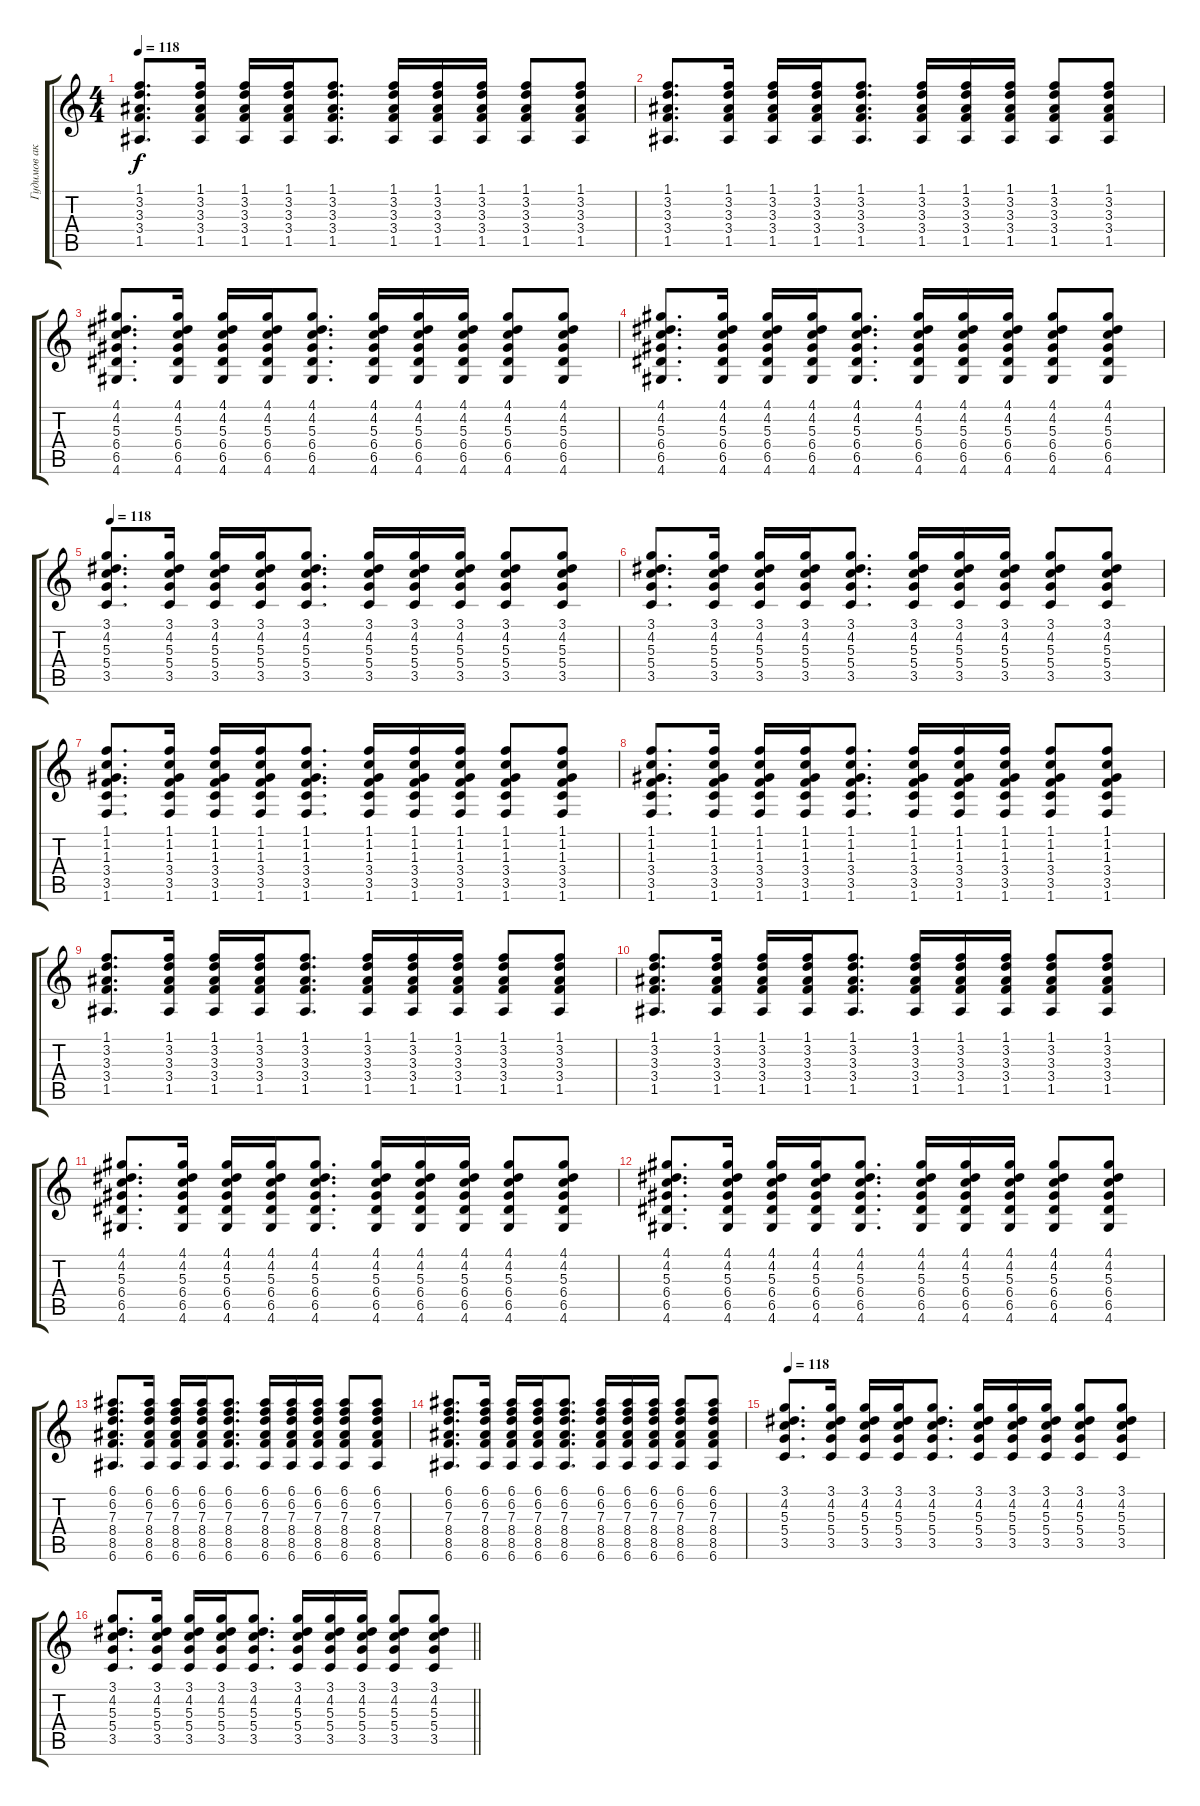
\track ("Гудимов аккорды" "Гудимов ак") {instrument acousticguitarsteel}
\staff {score tabs}
\tuning (E4 B3 G3 D3 A2 E2) {hide}
\ts (4 4)
\tempo 118
\clef g2
\ks c
(1.1 3.2 3.3 3.4 1.5).8{d dy f} (1.1 3.2 3.3 3.4 1.5).16 (1.1 3.2 3.3 3.4 1.5).16 (1.1 3.2 3.3 3.4 1.5).16 (1.1 3.2 3.3 3.4 1.5).8{d} (1.1 3.2 3.3 3.4 1.5).16 (1.1 3.2 3.3 3.4 1.5).16 (1.1 3.2 3.3 3.4 1.5).16 (1.1 3.2 3.3 3.4 1.5).8 (1.1 3.2 3.3 3.4 1.5).8 |
(1.1 3.2 3.3 3.4 1.5).8{d} (1.1 3.2 3.3 3.4 1.5).16 (1.1 3.2 3.3 3.4 1.5).16 (1.1 3.2 3.3 3.4 1.5).16 (1.1 3.2 3.3 3.4 1.5).8{d} (1.1 3.2 3.3 3.4 1.5).16 (1.1 3.2 3.3 3.4 1.5).16 (1.1 3.2 3.3 3.4 1.5).16 (1.1 3.2 3.3 3.4 1.5).8 (1.1 3.2 3.3 3.4 1.5).8 |
(4.1 4.2 5.3 6.4 6.5 4.6).8{d} (4.1 4.2 5.3 6.4 6.5 4.6).16 (4.1 4.2 5.3 6.4 6.5 4.6).16 (4.1 4.2 5.3 6.4 6.5 4.6).16 (4.1 4.2 5.3 6.4 6.5 4.6).8{d} (4.1 4.2 5.3 6.4 6.5 4.6).16 (4.1 4.2 5.3 6.4 6.5 4.6).16 (4.1 4.2 5.3 6.4 6.5 4.6).16 (4.1 4.2 5.3 6.4 6.5 4.6).8 (4.1 4.2 5.3 6.4 6.5 4.6).8 |
(4.1 4.2 5.3 6.4 6.5 4.6).8{d} (4.1 4.2 5.3 6.4 6.5 4.6).16 (4.1 4.2 5.3 6.4 6.5 4.6).16 (4.1 4.2 5.3 6.4 6.5 4.6).16 (4.1 4.2 5.3 6.4 6.5 4.6).8{d} (4.1 4.2 5.3 6.4 6.5 4.6).16 (4.1 4.2 5.3 6.4 6.5 4.6).16 (4.1 4.2 5.3 6.4 6.5 4.6).16 (4.1 4.2 5.3 6.4 6.5 4.6).8 (4.1 4.2 5.3 6.4 6.5 4.6).8 |
\tempo 118
(3.1 4.2 5.3 5.4 3.5).8{d} (3.1 4.2 5.3 5.4 3.5).16 (3.1 4.2 5.3 5.4 3.5).16 (3.1 4.2 5.3 5.4 3.5).16 (3.1 4.2 5.3 5.4 3.5).8{d} (3.1 4.2 5.3 5.4 3.5).16 (3.1 4.2 5.3 5.4 3.5).16 (3.1 4.2 5.3 5.4 3.5).16 (3.1 4.2 5.3 5.4 3.5).8 (3.1 4.2 5.3 5.4 3.5).8 |
(3.1 4.2 5.3 5.4 3.5).8{d} (3.1 4.2 5.3 5.4 3.5).16 (3.1 4.2 5.3 5.4 3.5).16 (3.1 4.2 5.3 5.4 3.5).16 (3.1 4.2 5.3 5.4 3.5).8{d} (3.1 4.2 5.3 5.4 3.5).16 (3.1 4.2 5.3 5.4 3.5).16 (3.1 4.2 5.3 5.4 3.5).16 (3.1 4.2 5.3 5.4 3.5).8 (3.1 4.2 5.3 5.4 3.5).8 |
(1.1 1.2 1.3 3.4 3.5 1.6).8{d} (1.1 1.2 1.3 3.4 3.5 1.6).16 (1.1 1.2 1.3 3.4 3.5 1.6).16 (1.1 1.2 1.3 3.4 3.5 1.6).16 (1.1 1.2 1.3 3.4 3.5 1.6).8{d} (1.1 1.2 1.3 3.4 3.5 1.6).16 (1.1 1.2 1.3 3.4 3.5 1.6).16 (1.1 1.2 1.3 3.4 3.5 1.6).16 (1.1 1.2 1.3 3.4 3.5 1.6).8 (1.1 1.2 1.3 3.4 3.5 1.6).8 |
(1.1 1.2 1.3 3.4 3.5 1.6).8{d} (1.1 1.2 1.3 3.4 3.5 1.6).16 (1.1 1.2 1.3 3.4 3.5 1.6).16 (1.1 1.2 1.3 3.4 3.5 1.6).16 (1.1 1.2 1.3 3.4 3.5 1.6).8{d} (1.1 1.2 1.3 3.4 3.5 1.6).16 (1.1 1.2 1.3 3.4 3.5 1.6).16 (1.1 1.2 1.3 3.4 3.5 1.6).16 (1.1 1.2 1.3 3.4 3.5 1.6).8 (1.1 1.2 1.3 3.4 3.5 1.6).8 |
(1.1 3.2 3.3 3.4 1.5).8{d} (1.1 3.2 3.3 3.4 1.5).16 (1.1 3.2 3.3 3.4 1.5).16 (1.1 3.2 3.3 3.4 1.5).16 (1.1 3.2 3.3 3.4 1.5).8{d} (1.1 3.2 3.3 3.4 1.5).16 (1.1 3.2 3.3 3.4 1.5).16 (1.1 3.2 3.3 3.4 1.5).16 (1.1 3.2 3.3 3.4 1.5).8 (1.1 3.2 3.3 3.4 1.5).8 |
(1.1 3.2 3.3 3.4 1.5).8{d} (1.1 3.2 3.3 3.4 1.5).16 (1.1 3.2 3.3 3.4 1.5).16 (1.1 3.2 3.3 3.4 1.5).16 (1.1 3.2 3.3 3.4 1.5).8{d} (1.1 3.2 3.3 3.4 1.5).16 (1.1 3.2 3.3 3.4 1.5).16 (1.1 3.2 3.3 3.4 1.5).16 (1.1 3.2 3.3 3.4 1.5).8 (1.1 3.2 3.3 3.4 1.5).8 |
(4.1 4.2 5.3 6.4 6.5 4.6).8{d} (4.1 4.2 5.3 6.4 6.5 4.6).16 (4.1 4.2 5.3 6.4 6.5 4.6).16 (4.1 4.2 5.3 6.4 6.5 4.6).16 (4.1 4.2 5.3 6.4 6.5 4.6).8{d} (4.1 4.2 5.3 6.4 6.5 4.6).16 (4.1 4.2 5.3 6.4 6.5 4.6).16 (4.1 4.2 5.3 6.4 6.5 4.6).16 (4.1 4.2 5.3 6.4 6.5 4.6).8 (4.1 4.2 5.3 6.4 6.5 4.6).8 |
(4.1 4.2 5.3 6.4 6.5 4.6).8{d} (4.1 4.2 5.3 6.4 6.5 4.6).16 (4.1 4.2 5.3 6.4 6.5 4.6).16 (4.1 4.2 5.3 6.4 6.5 4.6).16 (4.1 4.2 5.3 6.4 6.5 4.6).8{d} (4.1 4.2 5.3 6.4 6.5 4.6).16 (4.1 4.2 5.3 6.4 6.5 4.6).16 (4.1 4.2 5.3 6.4 6.5 4.6).16 (4.1 4.2 5.3 6.4 6.5 4.6).8 (4.1 4.2 5.3 6.4 6.5 4.6).8 |
(6.1 6.2 7.3 8.4 8.5 6.6).8{d} (6.1 6.2 7.3 8.4 8.5 6.6).16 (6.1 6.2 7.3 8.4 8.5 6.6).16 (6.1 6.2 7.3 8.4 8.5 6.6).16 (6.1 6.2 7.3 8.4 8.5 6.6).8{d} (6.1 6.2 7.3 8.4 8.5 6.6).16 (6.1 6.2 7.3 8.4 8.5 6.6).16 (6.1 6.2 7.3 8.4 8.5 6.6).16 (6.1 6.2 7.3 8.4 8.5 6.6).8 (6.1 6.2 7.3 8.4 8.5 6.6).8 |
(6.1 6.2 7.3 8.4 8.5 6.6).8{d} (6.1 6.2 7.3 8.4 8.5 6.6).16 (6.1 6.2 7.3 8.4 8.5 6.6).16 (6.1 6.2 7.3 8.4 8.5 6.6).16 (6.1 6.2 7.3 8.4 8.5 6.6).8{d} (6.1 6.2 7.3 8.4 8.5 6.6).16 (6.1 6.2 7.3 8.4 8.5 6.6).16 (6.1 6.2 7.3 8.4 8.5 6.6).16 (6.1 6.2 7.3 8.4 8.5 6.6).8 (6.1 6.2 7.3 8.4 8.5 6.6).8 |
\tempo 118
(3.1 4.2 5.3 5.4 3.5).8{d} (3.1 4.2 5.3 5.4 3.5).16 (3.1 4.2 5.3 5.4 3.5).16 (3.1 4.2 5.3 5.4 3.5).16 (3.1 4.2 5.3 5.4 3.5).8{d} (3.1 4.2 5.3 5.4 3.5).16 (3.1 4.2 5.3 5.4 3.5).16 (3.1 4.2 5.3 5.4 3.5).16 (3.1 4.2 5.3 5.4 3.5).8 (3.1 4.2 5.3 5.4 3.5).8 |
\barLineRight lightlight
(3.1 4.2 5.3 5.4 3.5).8{d} (3.1 4.2 5.3 5.4 3.5).16 (3.1 4.2 5.3 5.4 3.5).16 (3.1 4.2 5.3 5.4 3.5).16 (3.1 4.2 5.3 5.4 3.5).8{d} (3.1 4.2 5.3 5.4 3.5).16 (3.1 4.2 5.3 5.4 3.5).16 (3.1 4.2 5.3 5.4 3.5).16 (3.1 4.2 5.3 5.4 3.5).8 (3.1 4.2 5.3 5.4 3.5).8
